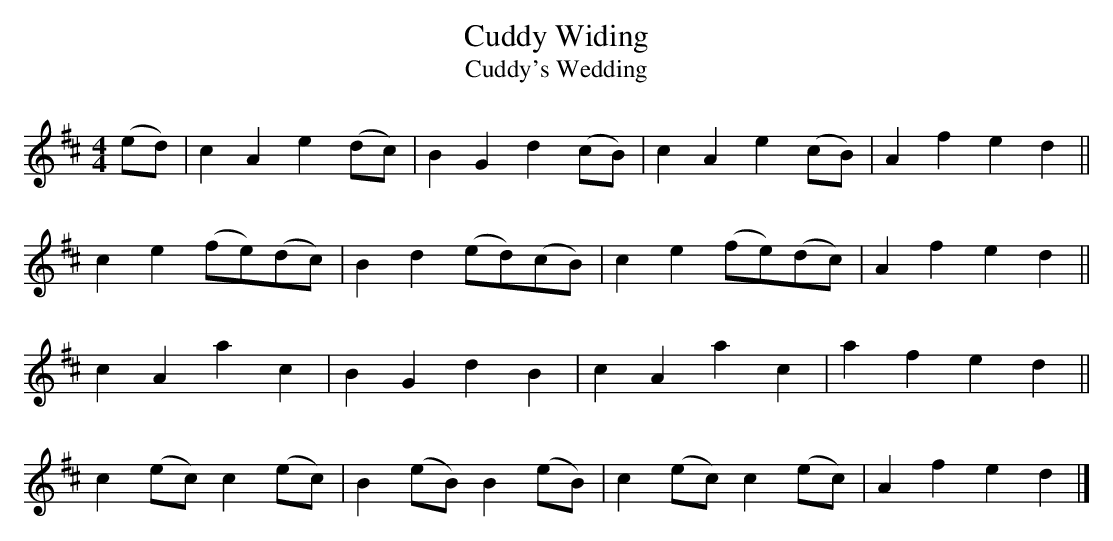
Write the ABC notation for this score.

X:1
T:Cuddy Widing
T:Cuddy's Wedding
M:4/4
L:1/8
K:Amix
(ed)|c2 A2 e2 (dc)|B2 G2 d2 (cB)|c2 A2 e2 (cB)|A2f2 e2 d2||
c2e2 (fe)(dc)|B2 d2 (ed)(cB)|c2 e2 (fe)(dc)|A2 f2 e2 d2||
c2 A2 a2 c2|B2 G2 d2 B2|c2 A2 a2 c2|a2 f2 e2 d2||
c2 (ec) c2 (ec)|B2 (eB) B2 (eB)|c2 (ec) c2 (ec)|A2 f2 e2 d2|]
